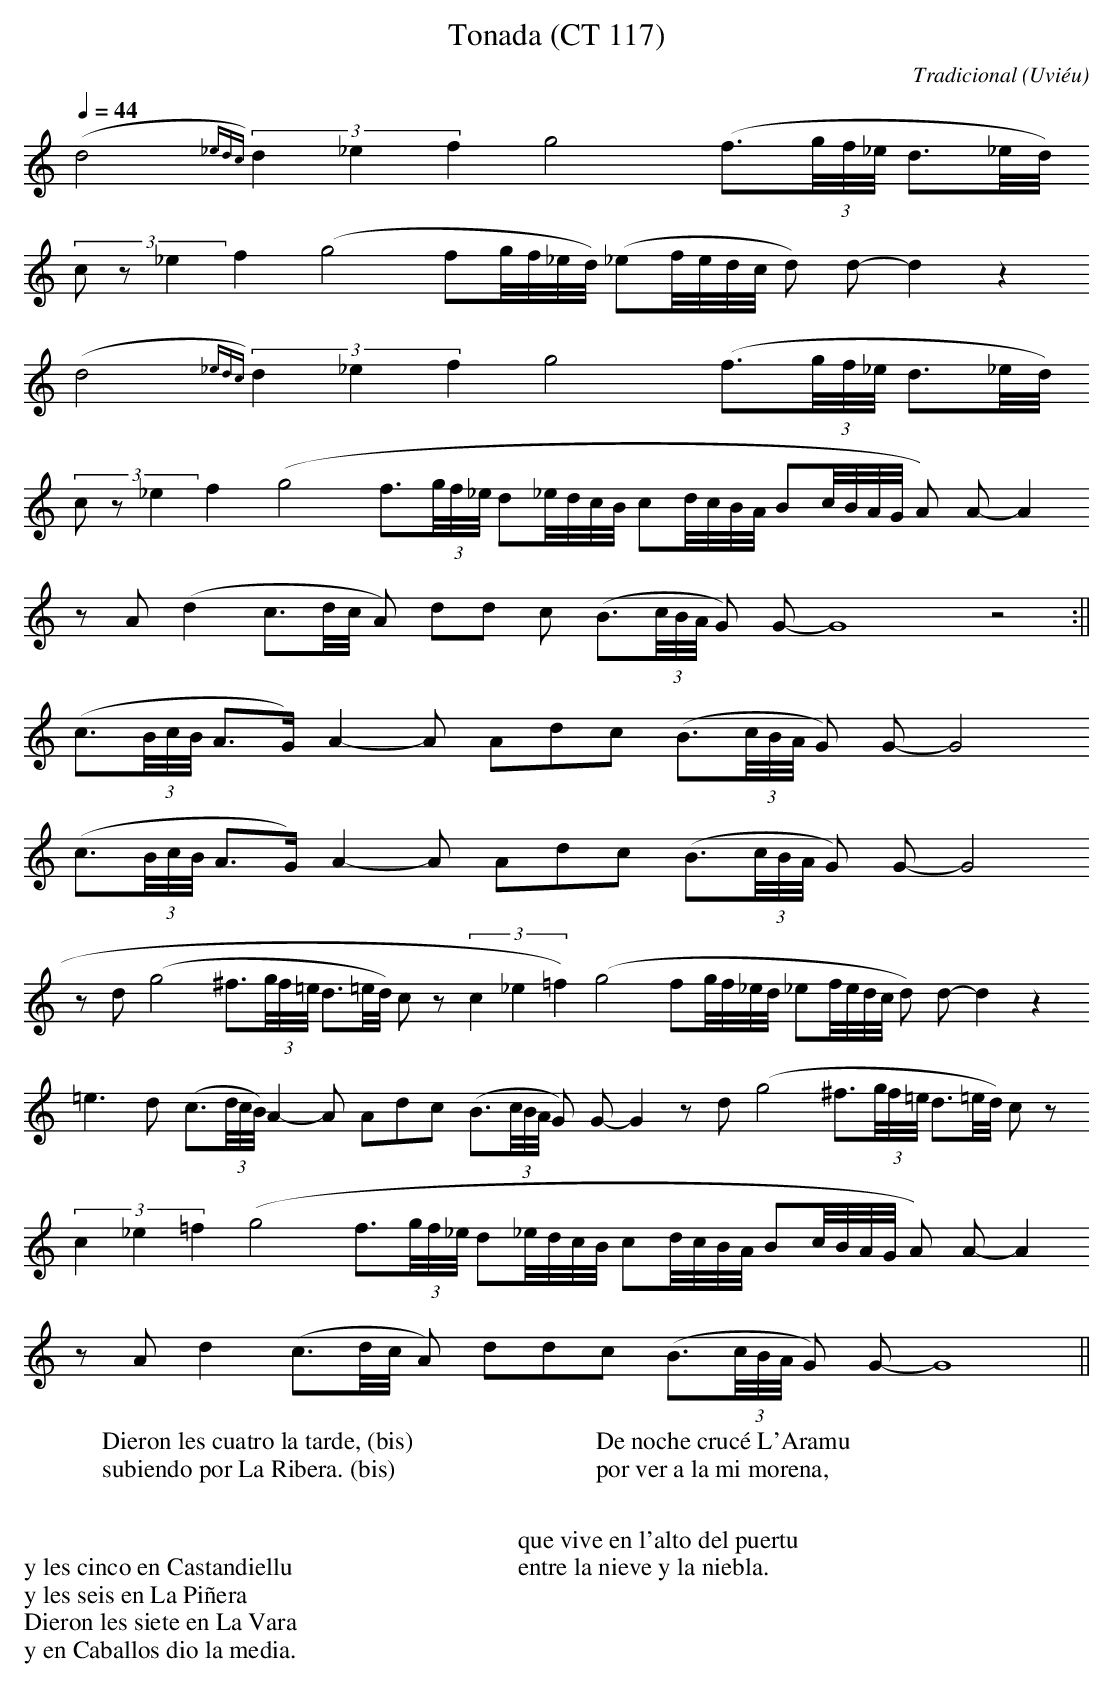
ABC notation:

X:1
T:Tonada (CT 117)
C:Tradicional
O:Uviéu
M:Llibre
L:1/8
Q:1/4=44
K:C
(d4{_edc})(3d2_e2f2 g4 (f3/2(3g/4f/4_e/4 d3/2_e/4d/4)
(3cz_e2f2 (g4 fg/4f/4_e/4d/4) (_ef/4e/4d/4c/4 d) d-d2 z2
(d4{_edc})(3d2_e2f2 g4 (f3/2(3g/4f/4_e/4 d3/2_e/4d/4)
(3cz_e2f2 (g4 f3/2(3g/4f/4_e/4 d_e/4d/4c/4B/4 cd/4c/4B/4A/4 Bc/4B/4A/4G/4 A) A-A2
zA (d2 c3/2d/4c/4 A) dd c (B3/2(3c/4B/4A/4 G) G-G8 z4 :||
(c3/2(3B/4c/4B/4 A>G) A2-A Adc (B3/2(3c/4B/4A/4 G) G-G4
(c3/2(3B/4c/4B/4 A>G) A2-A Adc (B3/2(3c/4B/4A/4 G) G-G4
zd (g4 ^f3/2(3g/4f/4=e/4 d3/2=e/4d/4) cz (3c2_e2=f2) (g4 fg/4f/4_e/4d/4 _ef/4e/4d/4c/4 d) d-d2 z2
=e3 d (c3/2(3d/4c/4B/4) A2-A Adc (B3/2(3c/4B/4A/4 G) G-G2 zd (g4 ^f3/2(3g/4f/4=e/4 d3/2=e/4d/4) cz
(3c2_e2=f2 (g4 f3/2(3g/4f/4_e/4 d_e/4d/4c/4B/4 cd/4c/4B/4A/4 Bc/4B/4A/4G/4 A) A-A2
zA d2 (c3/2d/4c/4 A) ddc (B3/2(3c/4B/4A/4 G) G-G8 ||
W:Dieron les cuatro la tarde, (bis)
W:subiendo por La Ribera. (bis)
W:
W:y les cinco en Castandiellu
W:y les seis en La Piñera
W:Dieron les siete en La Vara
W:y en Caballos dio la media.
W:
W:De noche crucé L'Aramu
W:por ver a la mi morena,
W:que vive en l'alto del puertu
W:entre la nieve y la niebla.
W:
